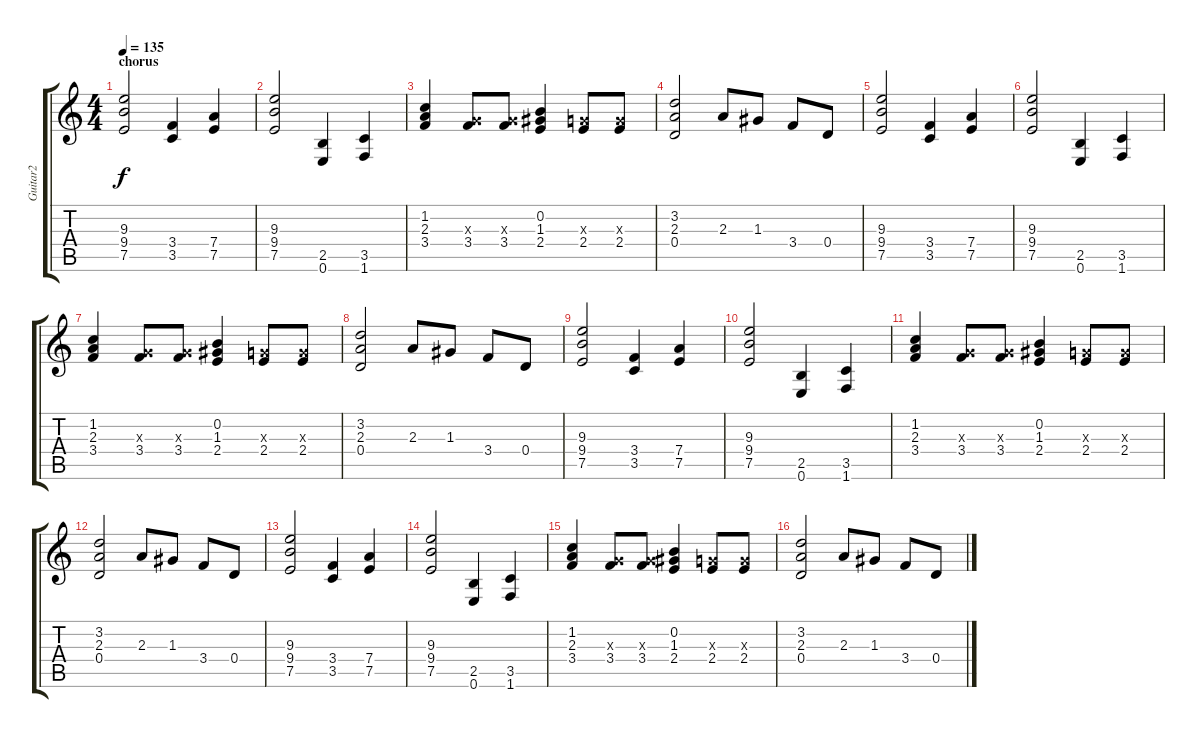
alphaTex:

\track ("Guitar2" "Guitar2") {instrument overdrivenguitar}
\staff {score tabs}
\tuning (E4 B3 G3 D3 A2 E2) {hide}
\ts (4 4)
\section ("" "chorus")
\tempo 135
\clef g2
\ks c
(9.3 9.4 7.5).2{dy f} (3.4 3.5).4 (7.4 7.5).4 |
(9.3 9.4 7.5).2 (2.5 0.6).4 (3.5 1.6).4 |
(1.2 2.3 3.4).4 (0.3{x} 3.4).8 (0.3{x} 3.4).8 (0.2 1.3 2.4).4 (0.3{x} 2.4).8 (0.3{x} 2.4).8 |
(3.2 2.3 0.4).2 2.3.8 1.3.8 3.4.8 0.4.8 |
(9.3 9.4 7.5).2 (3.4 3.5).4 (7.4 7.5).4 |
(9.3 9.4 7.5).2 (2.5 0.6).4 (3.5 1.6).4 |
(1.2 2.3 3.4).4 (0.3{x} 3.4).8 (0.3{x} 3.4).8 (0.2 1.3 2.4).4 (0.3{x} 2.4).8 (0.3{x} 2.4).8 |
(3.2 2.3 0.4).2 2.3.8 1.3.8 3.4.8 0.4.8 |
(9.3 9.4 7.5).2 (3.4 3.5).4 (7.4 7.5).4 |
(9.3 9.4 7.5).2 (2.5 0.6).4 (3.5 1.6).4 |
(1.2 2.3 3.4).4 (0.3{x} 3.4).8 (0.3{x} 3.4).8 (0.2 1.3 2.4).4 (0.3{x} 2.4).8 (0.3{x} 2.4).8 |
(3.2 2.3 0.4).2 2.3.8 1.3.8 3.4.8 0.4.8 |
(9.3 9.4 7.5).2 (3.4 3.5).4 (7.4 7.5).4 |
(9.3 9.4 7.5).2 (2.5 0.6).4 (3.5 1.6).4 |
(1.2 2.3 3.4).4 (0.3{x} 3.4).8 (0.3{x} 3.4).8 (0.2 1.3 2.4).4 (0.3{x} 2.4).8 (0.3{x} 2.4).8 |
(3.2 2.3 0.4).2 2.3.8 1.3.8 3.4.8 0.4.8
